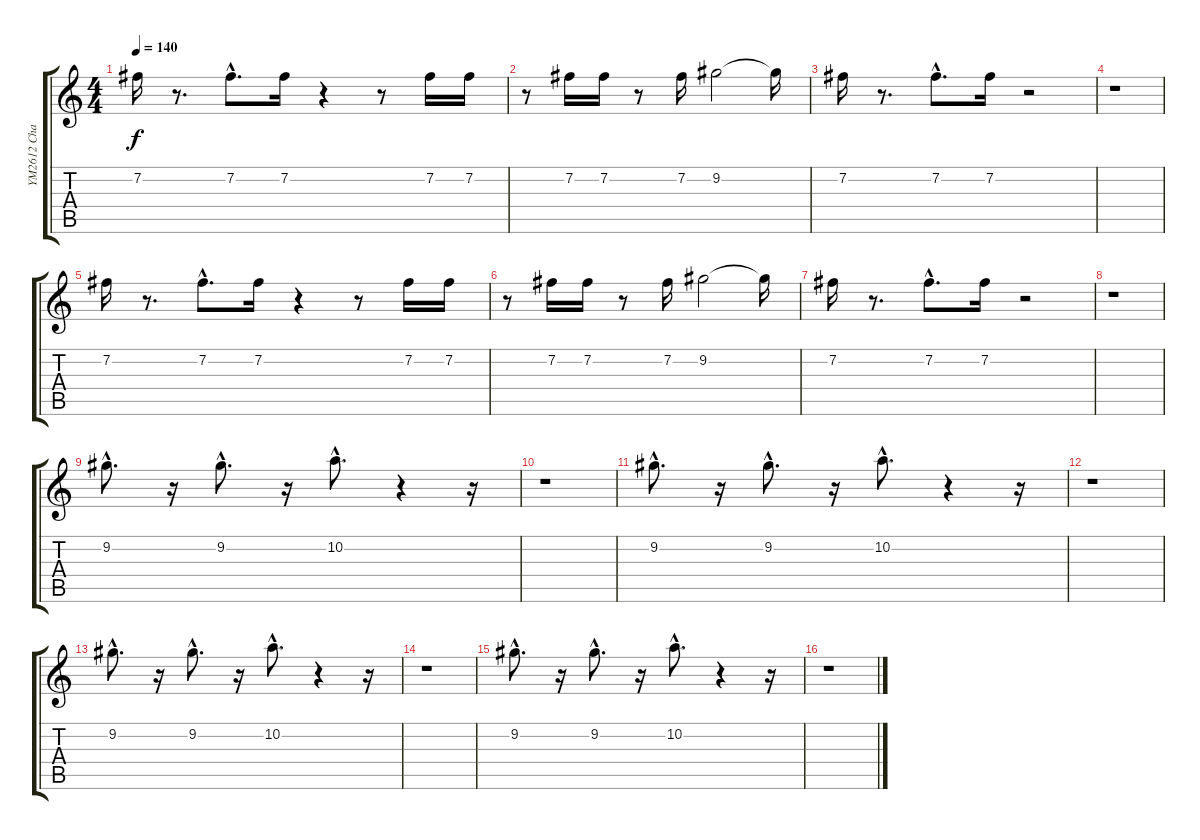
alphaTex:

\track ("YM2612 Chan3" "YM2612 Cha") {instrument acousticguitarnylon}
\staff {score tabs}
\tuning (E4 B3 G3 D3 A2 E2) {hide}
\ts (4 4)
\tempo 140
\clef g2
\ks c
7.2.16{dy f} r.8{d} 7.2{hac}.8{d} 7.2.16 r.4 r.8 7.2.16 7.2.16 |
r.8 7.2.16 7.2.16 r.8 7.2.16 9.2.2 9.2{t}.16 |
7.2.16 r.8{d} 7.2{hac}.8{d} 7.2.16 r.2 |
r.1 |
7.2.16 r.8{d} 7.2{hac}.8{d} 7.2.16 r.4 r.8 7.2.16 7.2.16 |
r.8 7.2.16 7.2.16 r.8 7.2.16 9.2.2 9.2{t}.16 |
7.2.16 r.8{d} 7.2{hac}.8{d} 7.2.16 r.2 |
r.1 |
9.2{hac}.8{d} r.16 9.2{hac}.8{d} r.16 10.2{hac}.8{d} r.4 r.16 |
r.1 |
9.2{hac}.8{d} r.16 9.2{hac}.8{d} r.16 10.2{hac}.8{d} r.4 r.16 |
r.1 |
9.2{hac}.8{d} r.16 9.2{hac}.8{d} r.16 10.2{hac}.8{d} r.4 r.16 |
r.1 |
9.2{hac}.8{d} r.16 9.2{hac}.8{d} r.16 10.2{hac}.8{d} r.4 r.16 |
r.1
